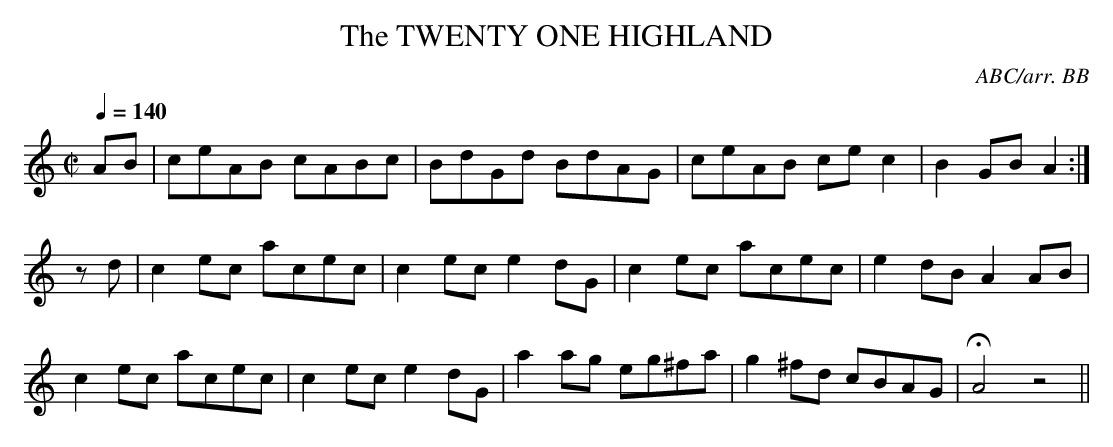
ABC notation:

X:1
T:TWENTY ONE HIGHLAND, The
C:ABC/arr. BB
Q:1/4=140
L:1/8
M:C|
K:Am % simplified version
AB|ceAB cABc|BdGd BdAG|ceAB cec2|B2GB A2:|
zd|c2ec acec|c2ec e2dG|c2ec acec|e2dB A2AB|
c2ec acec|c2ec e2dG|a2ag eg^fa|g2^fd cBAG|HA4z4||
